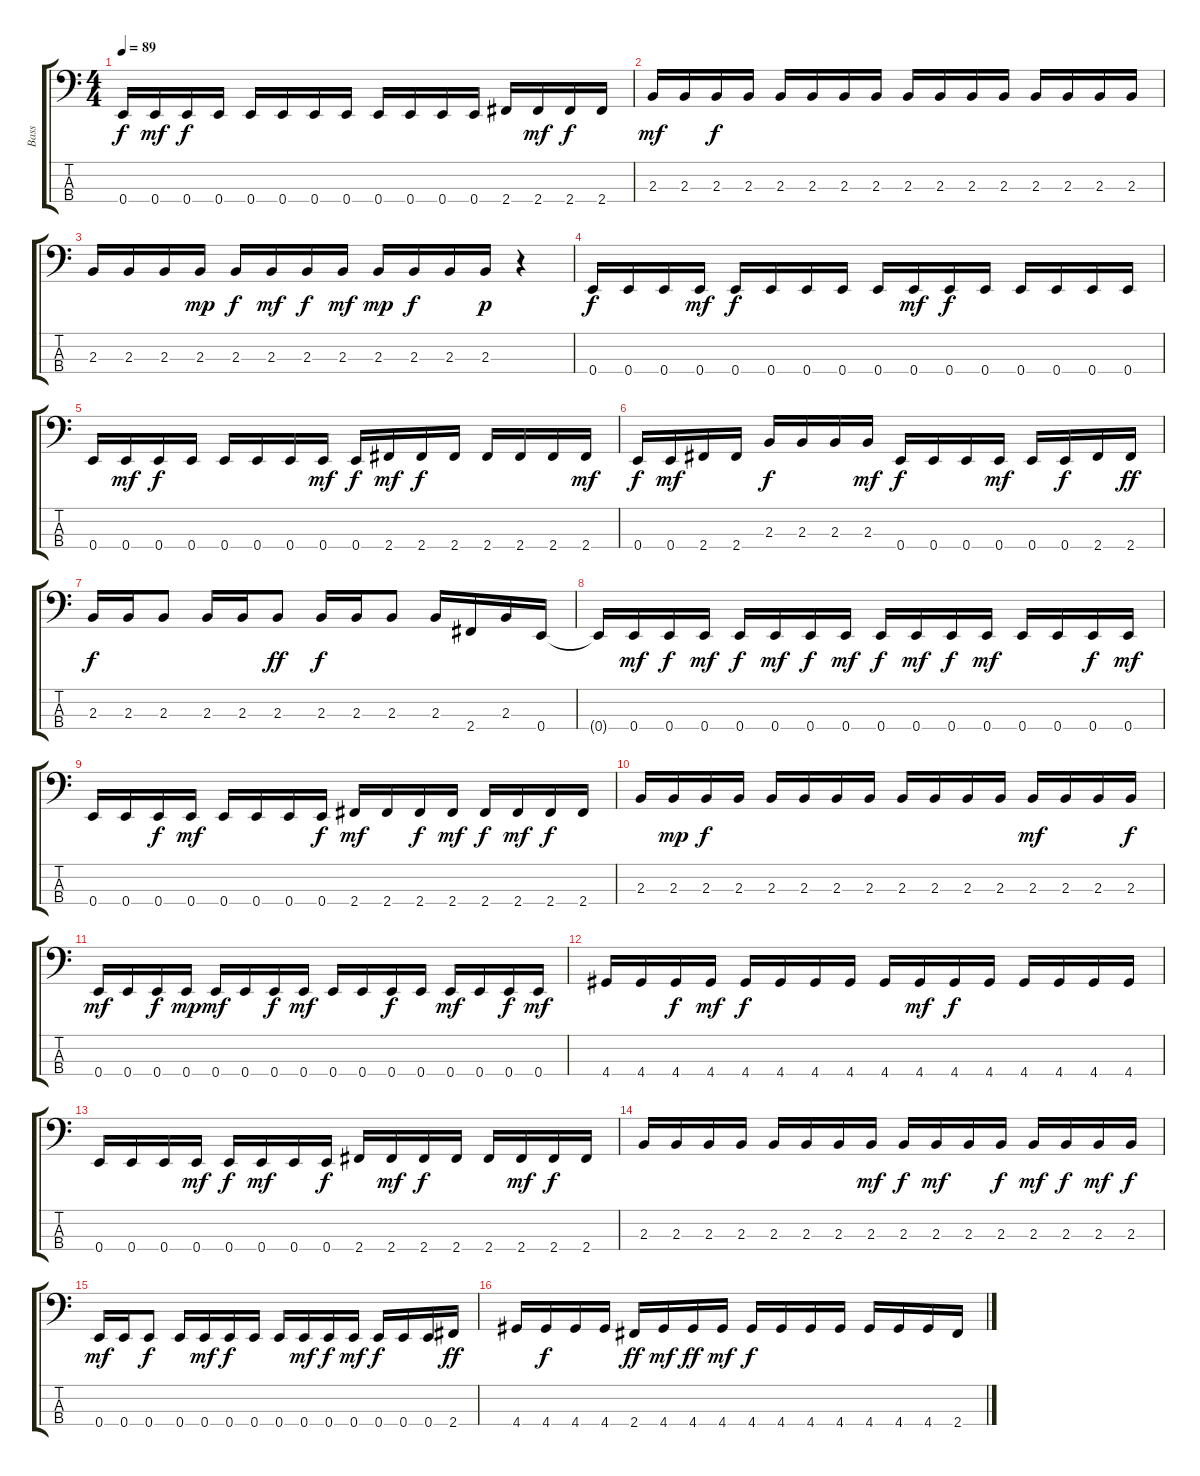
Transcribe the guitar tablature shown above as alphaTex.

\track ("Bass" "Bass") {instrument electricbassfinger}
\staff {score tabs}
\tuning (G2 D2 A1 E1) {hide}
\ts (4 4)
\tempo 89
\clef f4
\ks c
0.4.16{dy f} 0.4.16{dy mf} 0.4.16{dy f} 0.4.16 0.4.16 0.4.16 0.4.16 0.4.16 0.4.16 0.4.16 0.4.16 0.4.16 2.4.16 2.4.16{dy mf} 2.4.16{dy f} 2.4.16 |
2.3.16{dy mf} 2.3.16 2.3.16{dy f} 2.3.16 2.3.16 2.3.16 2.3.16 2.3.16 2.3.16 2.3.16 2.3.16 2.3.16 2.3.16 2.3.16 2.3.16 2.3.16 |
2.3.16 2.3.16 2.3.16 2.3.16{dy mp} 2.3.16{dy f} 2.3.16{dy mf} 2.3.16{dy f} 2.3.16{dy mf} 2.3.16{dy mp} 2.3.16{dy f} 2.3.16 2.3.16{dy p} r.4 |
0.4.16{dy f} 0.4.16 0.4.16 0.4.16{dy mf} 0.4.16{dy f} 0.4.16 0.4.16 0.4.16 0.4.16 0.4.16{dy mf} 0.4.16{dy f} 0.4.16 0.4.16 0.4.16 0.4.16 0.4.16 |
0.4.16 0.4.16{dy mf} 0.4.16{dy f} 0.4.16 0.4.16 0.4.16 0.4.16 0.4.16{dy mf} 0.4.16{dy f} 2.4.16{dy mf} 2.4.16{dy f} 2.4.16 2.4.16 2.4.16 2.4.16 2.4.16{dy mf} |
0.4.16{dy f} 0.4.16{dy mf} 2.4.16 2.4.16 2.3.16{dy f} 2.3.16 2.3.16 2.3.16{dy mf} 0.4.16{dy f} 0.4.16 0.4.16 0.4.16{dy mf} 0.4.16 0.4.16{dy f} 2.4.16 2.4.16{dy ff} |
2.3.16{dy f} 2.3.16 2.3.8 2.3.16 2.3.16 2.3.8{dy ff} 2.3.16{dy f} 2.3.16 2.3.8 2.3.16 2.4.16 2.3.16 0.4.16 |
0.4{t}.16 0.4.16{dy mf} 0.4.16{dy f} 0.4.16{dy mf} 0.4.16{dy f} 0.4.16{dy mf} 0.4.16{dy f} 0.4.16{dy mf} 0.4.16{dy f} 0.4.16{dy mf} 0.4.16{dy f} 0.4.16{dy mf} 0.4.16 0.4.16 0.4.16{dy f} 0.4.16{dy mf} |
0.4.16 0.4.16 0.4.16{dy f} 0.4.16{dy mf} 0.4.16 0.4.16 0.4.16 0.4.16{dy f} 2.4.16{dy mf} 2.4.16 2.4.16{dy f} 2.4.16{dy mf} 2.4.16{dy f} 2.4.16{dy mf} 2.4.16{dy f} 2.4.16 |
2.3.16 2.3.16{dy mp} 2.3.16{dy f} 2.3.16 2.3.16 2.3.16 2.3.16 2.3.16 2.3.16 2.3.16 2.3.16 2.3.16 2.3.16{dy mf} 2.3.16 2.3.16 2.3.16{dy f} |
0.4.16{dy mf} 0.4.16 0.4.16{dy f} 0.4.16{dy mp} 0.4.16{dy mf} 0.4.16 0.4.16{dy f} 0.4.16{dy mf} 0.4.16 0.4.16 0.4.16{dy f} 0.4.16 0.4.16{dy mf} 0.4.16 0.4.16{dy f} 0.4.16{dy mf} |
4.4.16 4.4.16 4.4.16{dy f} 4.4.16{dy mf} 4.4.16{dy f} 4.4.16 4.4.16 4.4.16 4.4.16 4.4.16{dy mf} 4.4.16{dy f} 4.4.16 4.4.16 4.4.16 4.4.16 4.4.16 |
0.4.16 0.4.16 0.4.16 0.4.16{dy mf} 0.4.16{dy f} 0.4.16{dy mf} 0.4.16 0.4.16{dy f} 2.4.16 2.4.16{dy mf} 2.4.16{dy f} 2.4.16 2.4.16 2.4.16{dy mf} 2.4.16{dy f} 2.4.16 |
2.3.16 2.3.16 2.3.16 2.3.16 2.3.16 2.3.16 2.3.16 2.3.16{dy mf} 2.3.16{dy f} 2.3.16{dy mf} 2.3.16 2.3.16{dy f} 2.3.16{dy mf} 2.3.16{dy f} 2.3.16{dy mf} 2.3.16{dy f} |
0.4.16{dy mf} 0.4.16 0.4.8{dy f} 0.4.16 0.4.16{dy mf} 0.4.16{dy f} 0.4.16 0.4.16 0.4.16{dy mf} 0.4.16{dy f} 0.4.16{dy mf} 0.4.16{dy f} 0.4.16 0.4.16 2.4.16{dy ff} |
4.4.16 4.4.16{dy f} 4.4.16 4.4.16 2.4.16{dy ff} 4.4.16{dy mf} 4.4.16{dy ff} 4.4.16{dy mf} 4.4.16{dy f} 4.4.16 4.4.16 4.4.16 4.4.16 4.4.16 4.4.16 2.4.16
